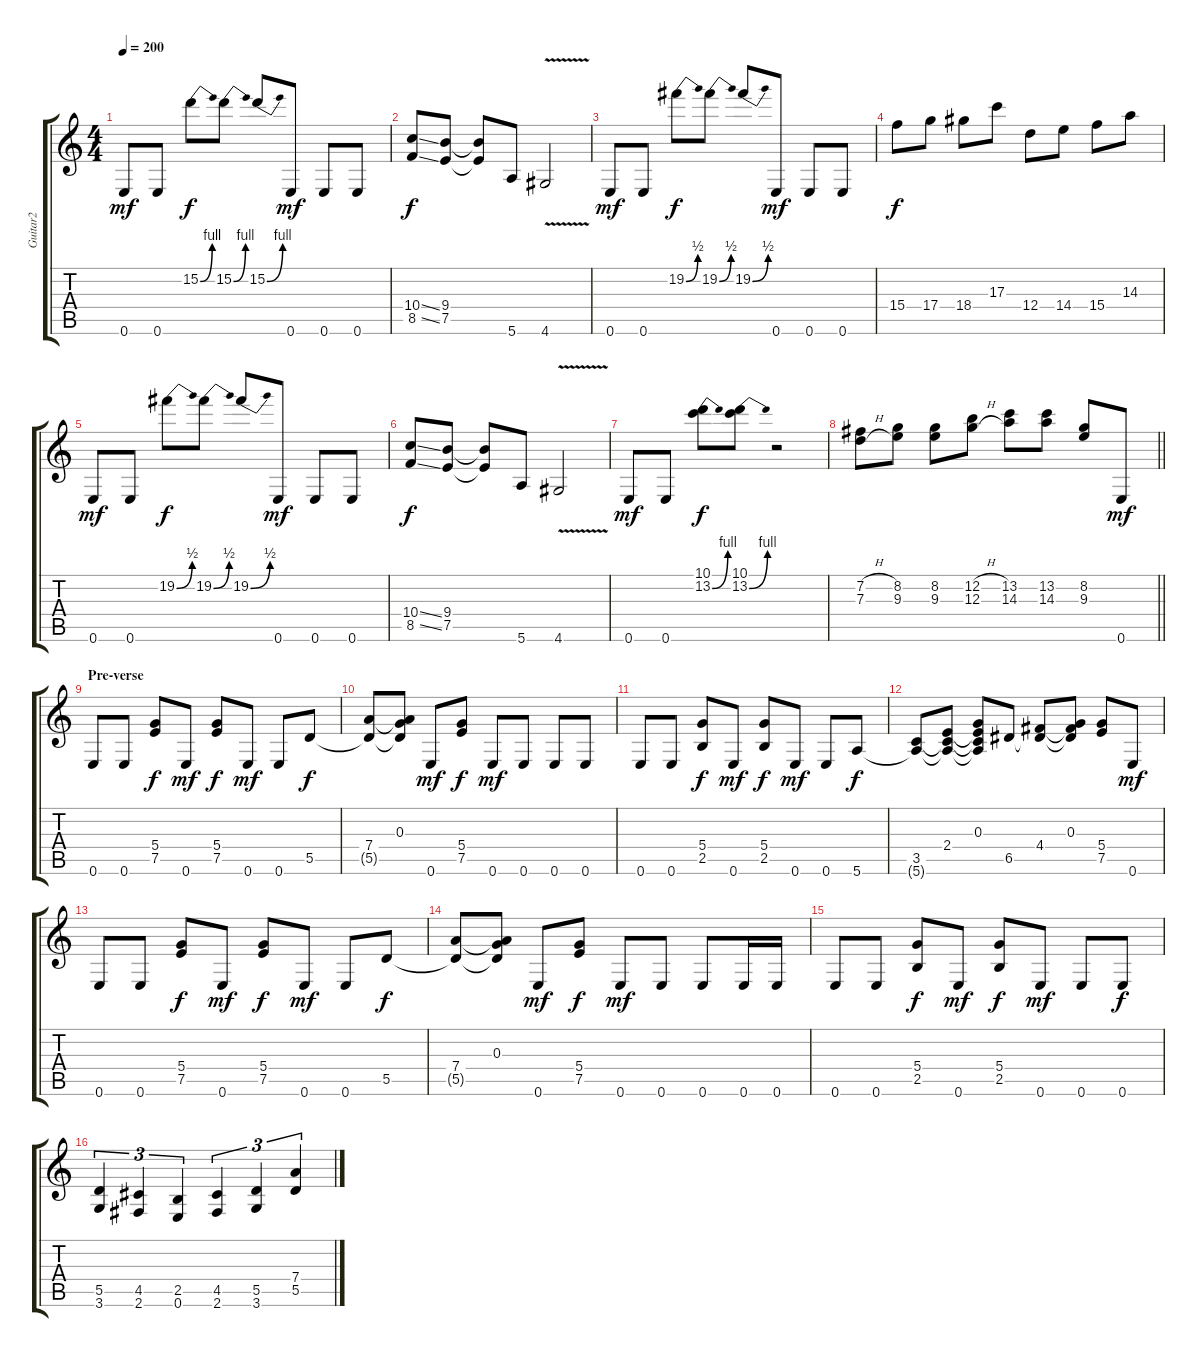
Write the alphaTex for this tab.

\track ("Guitar2" "Guitar2") {instrument distortionguitar}
\staff {score tabs}
\tuning (E4 B3 G3 D3 A2 E2) {hide}
\ts (4 4)
\tempo 200
\clef g2
\ks c
0.6.8{dy mf} 0.6.8 15.2{be (bend 0 0 60 4)}.8{dy f} 15.2{be (bend 0 0 60 4)}.8 15.2{be (bend 0 0 60 4)}.8 0.6.8{dy mf} 0.6.8 0.6.8 |
(10.4{ss} 8.5{ss}).8{dy f} (9.4 7.5).8 (9.4{t} 7.5{t}).8 5.6.8 4.6{v}.2 |
0.6.8{dy mf} 0.6.8 19.2{be (bend 0 0 60 2)}.8{dy f} 19.2{be (bend 0 0 60 2)}.8 19.2{be (bend 0 0 60 2)}.8 0.6.8{dy mf} 0.6.8 0.6.8 |
15.4.8{dy f} 17.4.8 18.4.8 17.3.8 12.4.8 14.4.8 15.4.8 14.3.8 |
0.6.8{dy mf} 0.6.8 19.2{be (bend 0 0 60 2)}.8{dy f} 19.2{be (bend 0 0 60 2)}.8 19.2{be (bend 0 0 60 2)}.8 0.6.8{dy mf} 0.6.8 0.6.8 |
(10.4{ss} 8.5{ss}).8{dy f} (9.4 7.5).8 (9.4{t} 7.5{t}).8 5.6.8 4.6{v}.2 |
0.6.8{dy mf} 0.6.8 (10.1 13.2{be (bend 0 0 60 4)}).8{dy f} (10.1 13.2{be (bend 0 0 60 4)}).8 r.2 |
\barLineRight lightlight
(7.2{h} 7.3{h}).8 (8.2 9.3).8 (8.2 9.3).8 (12.2{h} 12.3{h}).8 (13.2 14.3).8 (13.2 14.3).8 (8.2 9.3).8 0.6.8{dy mf} |
\section ("" "Pre-verse")
0.6.8 0.6.8 (5.4 7.5).8{dy f} 0.6.8{dy mf} (5.4 7.5).8{dy f} 0.6.8{dy mf} 0.6.8 5.5.8{dy f} |
(7.4 5.5{t}).8 (0.3 7.4{t} 5.5{t}).8 0.6.8{dy mf} (5.4 7.5).8{dy f} 0.6.8{dy mf} 0.6.8 0.6.8 0.6.8 |
0.6.8 0.6.8 (5.4 2.5).8{dy f} 0.6.8{dy mf} (5.4 2.5).8{dy f} 0.6.8{dy mf} 0.6.8 5.6.8{dy f} |
(3.5 5.6{t}).8 (2.4 3.5{t} 5.6{t}).8 (0.3 2.4{t} 3.5{t} 5.6{t}).8 6.5.8 (4.4 6.5{t}).8 (0.3 4.4{t} 6.5{t}).8 (5.4 7.5).8 0.6.8{dy mf} |
0.6.8 0.6.8 (5.4 7.5).8{dy f} 0.6.8{dy mf} (5.4 7.5).8{dy f} 0.6.8{dy mf} 0.6.8 5.5.8{dy f} |
(7.4 5.5{t}).8 (0.3 7.4{t} 5.5{t}).8 0.6.8{dy mf} (5.4 7.5).8{dy f} 0.6.8{dy mf} 0.6.8 0.6.8 0.6.16 0.6.16 |
0.6.8 0.6.8 (5.4 2.5).8{dy f} 0.6.8{dy mf} (5.4 2.5).8{dy f} 0.6.8{dy mf} 0.6.8 0.6.8{dy f} |
(5.5 3.6).4{tu (3 2)} (4.5 2.6).4{tu (3 2)} (2.5 0.6).4{tu (3 2)} (4.5 2.6).4{tu (3 2)} (5.5 3.6).4{tu (3 2)} (7.4 5.5).4{tu (3 2)}
